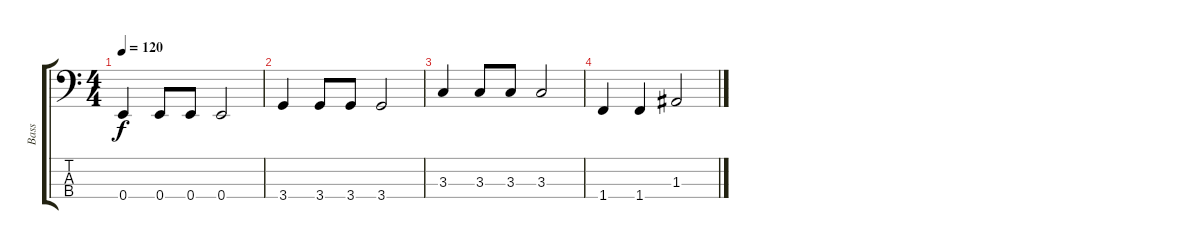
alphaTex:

\track ("Bass" "Bass") {instrument electricbassfinger}
\staff {score tabs}
\tuning (G2 D2 A1 E1) {hide}
\ts (4 4)
\tempo 120
\clef f4
\ks c
0.4.4{dy f} 0.4.8 0.4.8 0.4.2 |
3.4.4 3.4.8 3.4.8 3.4.2 |
3.3.4 3.3.8 3.3.8 3.3.2 |
1.4.4 1.4.4 1.3.2
